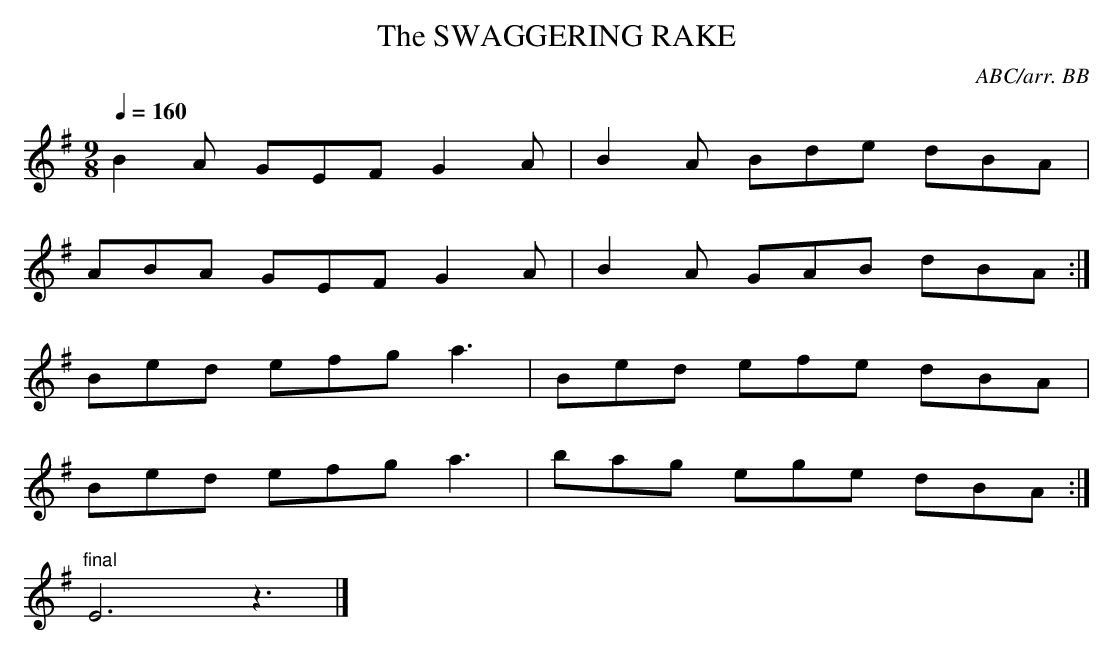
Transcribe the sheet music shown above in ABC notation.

X:1
T:SWAGGERING RAKE, The
C:ABC/arr. BB
L:1/8
Q:1/4=160
M:9/8
K:Em
B2A GEF G2A|B2A Bde dBA|
ABA GEF G2A|B2A GAB dBA:|
Bed efg a3|Bed efe dBA|
Bed efg a3|bag ege dBA:|
"final"E6z3|]
